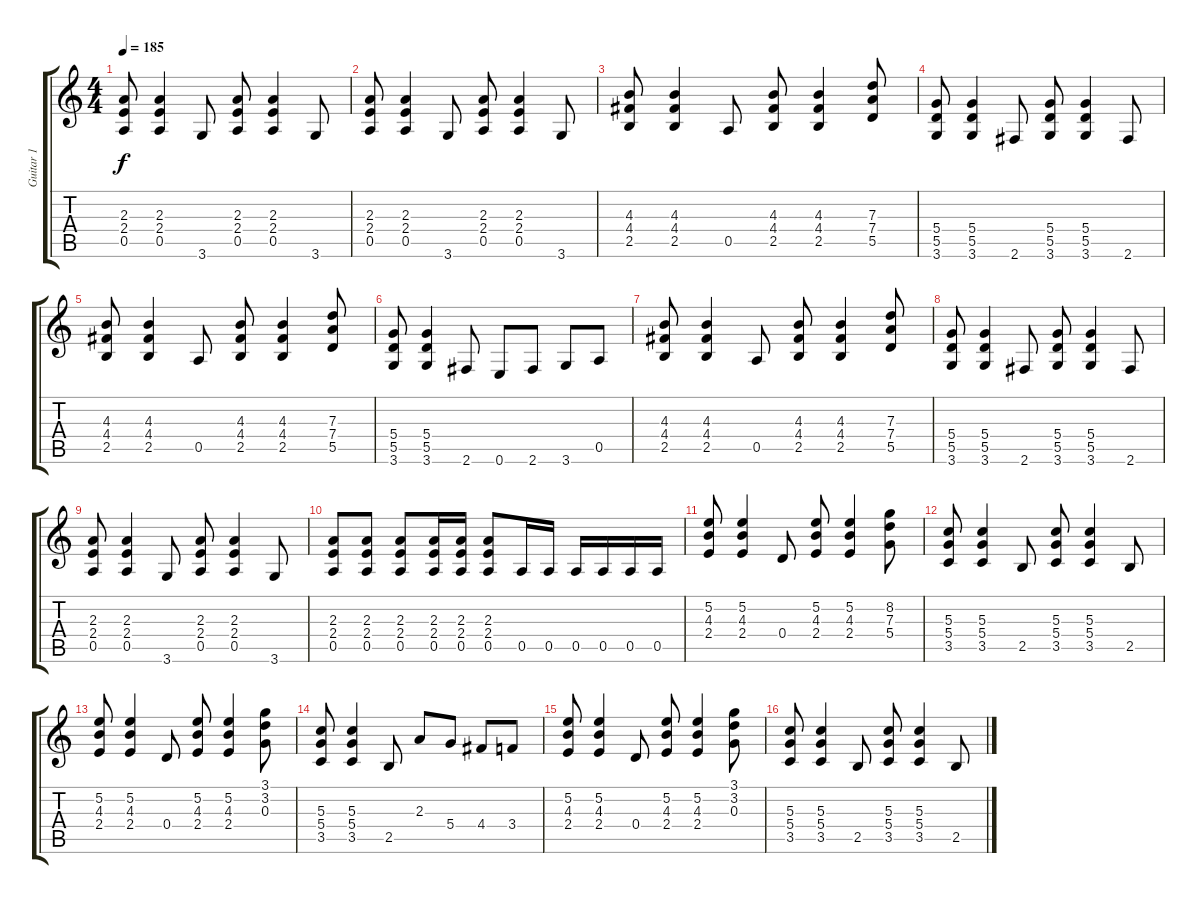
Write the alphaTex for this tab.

\track ("Guitar 1" "Guitar 1") {instrument distortionguitar}
\staff {score tabs}
\tuning (E4 B3 G3 D3 A2 E2) {hide}
\ts (4 4)
\tempo 185
\clef g2
\ks c
(2.3 2.4 0.5).8{dy f} (2.3 2.4 0.5).4 3.6.8 (2.3 2.4 0.5).8 (2.3 2.4 0.5).4 3.6.8 |
(2.3 2.4 0.5).8 (2.3 2.4 0.5).4 3.6.8 (2.3 2.4 0.5).8 (2.3 2.4 0.5).4 3.6.8 |
(4.3 4.4 2.5).8 (4.3 4.4 2.5).4 0.5.8 (4.3 4.4 2.5).8 (4.3 4.4 2.5).4 (7.3 7.4 5.5).8 |
(5.4 5.5 3.6).8 (5.4 5.5 3.6).4 2.6.8 (5.4 5.5 3.6).8 (5.4 5.5 3.6).4 2.6.8 |
(4.3 4.4 2.5).8 (4.3 4.4 2.5).4 0.5.8 (4.3 4.4 2.5).8 (4.3 4.4 2.5).4 (7.3 7.4 5.5).8 |
(5.4 5.5 3.6).8 (5.4 5.5 3.6).4 2.6.8 0.6.8 2.6.8 3.6.8 0.5.8 |
(4.3 4.4 2.5).8 (4.3 4.4 2.5).4 0.5.8 (4.3 4.4 2.5).8 (4.3 4.4 2.5).4 (7.3 7.4 5.5).8 |
(5.4 5.5 3.6).8 (5.4 5.5 3.6).4 2.6.8 (5.4 5.5 3.6).8 (5.4 5.5 3.6).4 2.6.8 |
(2.3 2.4 0.5).8 (2.3 2.4 0.5).4 3.6.8 (2.3 2.4 0.5).8 (2.3 2.4 0.5).4 3.6.8 |
(2.3 2.4 0.5).8 (2.3 2.4 0.5).8 (2.3 2.4 0.5).8 (2.3 2.4 0.5).16 (2.3 2.4 0.5).16 (2.3 2.4 0.5).8 0.5.16 0.5.16 0.5.16 0.5.16 0.5.16 0.5.16 |
(5.2 4.3 2.4).8 (5.2 4.3 2.4).4 0.4.8 (5.2 4.3 2.4).8 (5.2 4.3 2.4).4 (8.2 7.3 5.4).8 |
(5.3 5.4 3.5).8 (5.3 5.4 3.5).4 2.5.8 (5.3 5.4 3.5).8 (5.3 5.4 3.5).4 2.5.8 |
(5.2 4.3 2.4).8 (5.2 4.3 2.4).4 0.4.8 (5.2 4.3 2.4).8 (5.2 4.3 2.4).4 (3.1 3.2 0.3).8 |
(5.3 5.4 3.5).8 (5.3 5.4 3.5).4 2.5.8 2.3.8 5.4.8 4.4.8 3.4.8 |
(5.2 4.3 2.4).8 (5.2 4.3 2.4).4 0.4.8 (5.2 4.3 2.4).8 (5.2 4.3 2.4).4 (3.1 3.2 0.3).8 |
(5.3 5.4 3.5).8 (5.3 5.4 3.5).4 2.5.8 (5.3 5.4 3.5).8 (5.3 5.4 3.5).4 2.5.8
